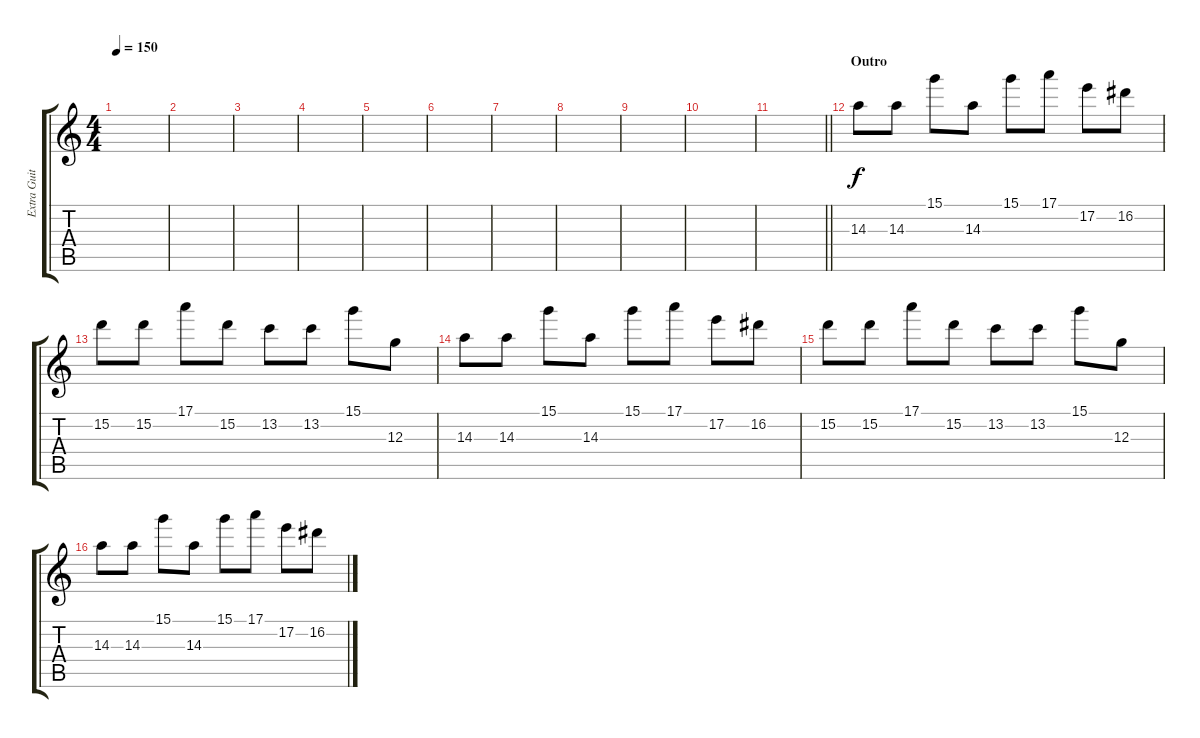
\track ("Extra Guitar" "Extra Guit") {instrument overdrivenguitar}
\staff {score tabs}
\tuning (E4 B3 G3 D3 A2 E2) {hide}
\ts (4 4)
\tempo 150
\clef g2
\ks c
|
|
|
|
|
|
|
|
|
|
\barLineRight lightlight
|
\section ("" "Outro")
14.3.8{volume 12} 14.3.8 15.1.8 14.3.8 15.1.8 17.1.8 17.2.8 16.2.8 |
15.2.8 15.2.8 17.1.8 15.2.8 13.2.8 13.2.8 15.1.8 12.3.8 |
14.3.8 14.3.8 15.1.8 14.3.8 15.1.8 17.1.8 17.2.8 16.2.8 |
15.2.8 15.2.8 17.1.8 15.2.8 13.2.8 13.2.8 15.1.8 12.3.8 |
14.3.8 14.3.8 15.1.8 14.3.8 15.1.8 17.1.8 17.2.8 16.2.8
